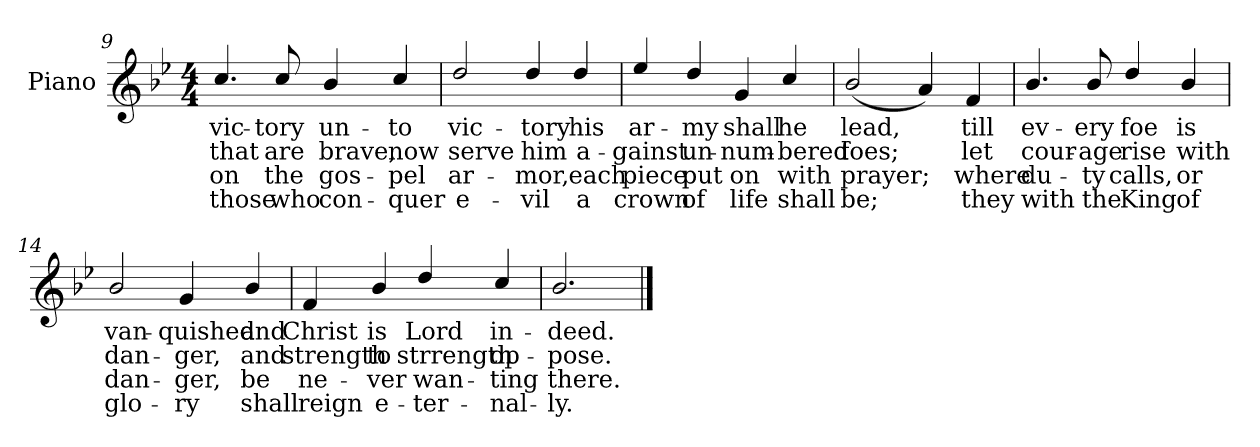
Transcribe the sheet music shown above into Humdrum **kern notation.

**kern	**text	**text	**text	**text
*part1	*part1	*part1	*part1	*part1
*staff1	*staff1	*staff1	*staff1	*staff1
*I"Piano	*	*	*	*
*I'Pno.	*	*	*	*
*clefG2	*	*	*	*
*k[b-e-]	*	*	*	*
*B-:	*	*	*	*
*M4/4	*	*	*	*
=9	=9	=9	=9	=9
!	!LO:LY:b:color=#000000	!LO:LY:b:color=#000000	!LO:LY:b:color=#000000	!LO:LY:b:color=#000000
4.cci/	vic-	that	on	those
!	!LO:LY:b:color=#000000	!LO:LY:b:color=#000000	!LO:LY:b:color=#000000	!LO:LY:b:color=#000000
8cci/	-tory	are	the	who
!	!LO:LY:b:color=#000000	!LO:LY:b:color=#000000	!LO:LY:b:color=#000000	!LO:LY:b:color=#000000
4b-i/	un-	brave,	gos-	-con-
!	!LO:LY:b:color=#000000	!LO:LY:b:color=#000000	!LO:LY:b:color=#000000	!LO:LY:b:color=#000000
4cci/	-to	now	-pel	quer
=10	=10	=10	=10	=10
!	!LO:LY:b:color=#000000	!LO:LY:b:color=#000000	!LO:LY:b:color=#000000	!LO:LY:b:color=#000000
2ddi/	vic-	serve	ar-	-e-
!	!LO:LY:b:color=#000000	!LO:LY:b:color=#000000	!LO:LY:b:color=#000000	!LO:LY:b:color=#000000
4ddi/	-tory	him	-mor,	vil
!	!LO:LY:b:color=#000000	!LO:LY:b:color=#000000	!LO:LY:b:color=#000000	!LO:LY:b:color=#000000
4ddi/	his	a-	each	a
=11	=11	=11	=11	=11
!	!LO:LY:b:color=#000000	!LO:LY:b:color=#000000	!LO:LY:b:color=#000000	!LO:LY:b:color=#000000
4ee-i/	ar-	-gainst	piece	crown
!	!LO:LY:b:color=#000000	!LO:LY:b:color=#000000	!LO:LY:b:color=#000000	!LO:LY:b:color=#000000
4ddi/	-my	un-	put	of
!	!LO:LY:b:color=#000000	!LO:LY:b:color=#000000	!LO:LY:b:color=#000000	!LO:LY:b:color=#000000
4gi/	shall	-num-	on	life
!	!LO:LY:b:color=#000000	!LO:LY:b:color=#000000	!LO:LY:b:color=#000000	!LO:LY:b:color=#000000
4cci/	he	-bered	with	shall
!!LO:LB:g=z
=12	=12	=12	=12	=12
!	!LO:LY:b:color=#000000	!LO:LY:b:color=#000000	!LO:LY:b:color=#000000	!LO:LY:b:color=#000000
(2b-i/	lead,	foes;	prayer;	be;
4ai/)	.	.	.	.
!	!LO:LY:b:color=#000000	!LO:LY:b:color=#000000	!LO:LY:b:color=#000000	!LO:LY:b:color=#000000
4fi/	till	let	where	they
=13	=13	=13	=13	=13
!	!LO:LY:b:color=#000000	!LO:LY:b:color=#000000	!LO:LY:b:color=#000000	!LO:LY:b:color=#000000
4.b-i/	ev-	cour-	du-	-with
!	!LO:LY:b:color=#000000	!LO:LY:b:color=#000000	!LO:LY:b:color=#000000	!LO:LY:b:color=#000000
8b-i/	-ery	-age	ty	the
!	!LO:LY:b:color=#000000	!LO:LY:b:color=#000000	!LO:LY:b:color=#000000	!LO:LY:b:color=#000000
4ddi/	foe	rise	calls,	King
!	!LO:LY:b:color=#000000	!LO:LY:b:color=#000000	!LO:LY:b:color=#000000	!LO:LY:b:color=#000000
4b-i/	is	with	or	of
!!LO:LB:g=z
=14	=14	=14	=14	=14
!	!LO:LY:b:color=#000000	!LO:LY:b:color=#000000	!LO:LY:b:color=#000000	!LO:LY:b:color=#000000
2b-i/	van-	dan-	dan-	-glo-
!	!LO:LY:b:color=#000000	!LO:LY:b:color=#000000	!LO:LY:b:color=#000000	!LO:LY:b:color=#000000
4gi/	-quished	-ger,	-ger,	ry
!	!LO:LY:b:color=#000000	!LO:LY:b:color=#000000	!LO:LY:b:color=#000000	!LO:LY:b:color=#000000
4b-i/	and	and	be	shall
=15	=15	=15	=15	=15
!	!LO:LY:b:color=#000000	!LO:LY:b:color=#000000	!LO:LY:b:color=#000000	!LO:LY:b:color=#000000
4fi/	Christ	strength	ne-	-reign
!	!LO:LY:b:color=#000000	!LO:LY:b:color=#000000	!LO:LY:b:color=#000000	!LO:LY:b:color=#000000
4b-i/	is	to	ver	e-
!	!LO:LY:b:color=#000000	!LO:LY:b:color=#000000	!LO:LY:b:color=#000000	!LO:LY:b:color=#000000
4ddi/	Lord	strrength	-wan-	-ter-
!	!LO:LY:b:color=#000000	!LO:LY:b:color=#000000	!LO:LY:b:color=#000000	!LO:LY:b:color=#000000
4cci/	in-	op-	-ting	nal-
=16	=16	=16	=16	=16
!	!LO:LY:b:color=#000000	!LO:LY:b:color=#000000	!LO:LY:b:color=#000000	!LO:LY:b:color=#000000
2.b-i/	-deed.	-pose.	-there.	ly.
==	==	==	==	==
*-	*-	*-	*-	*-
